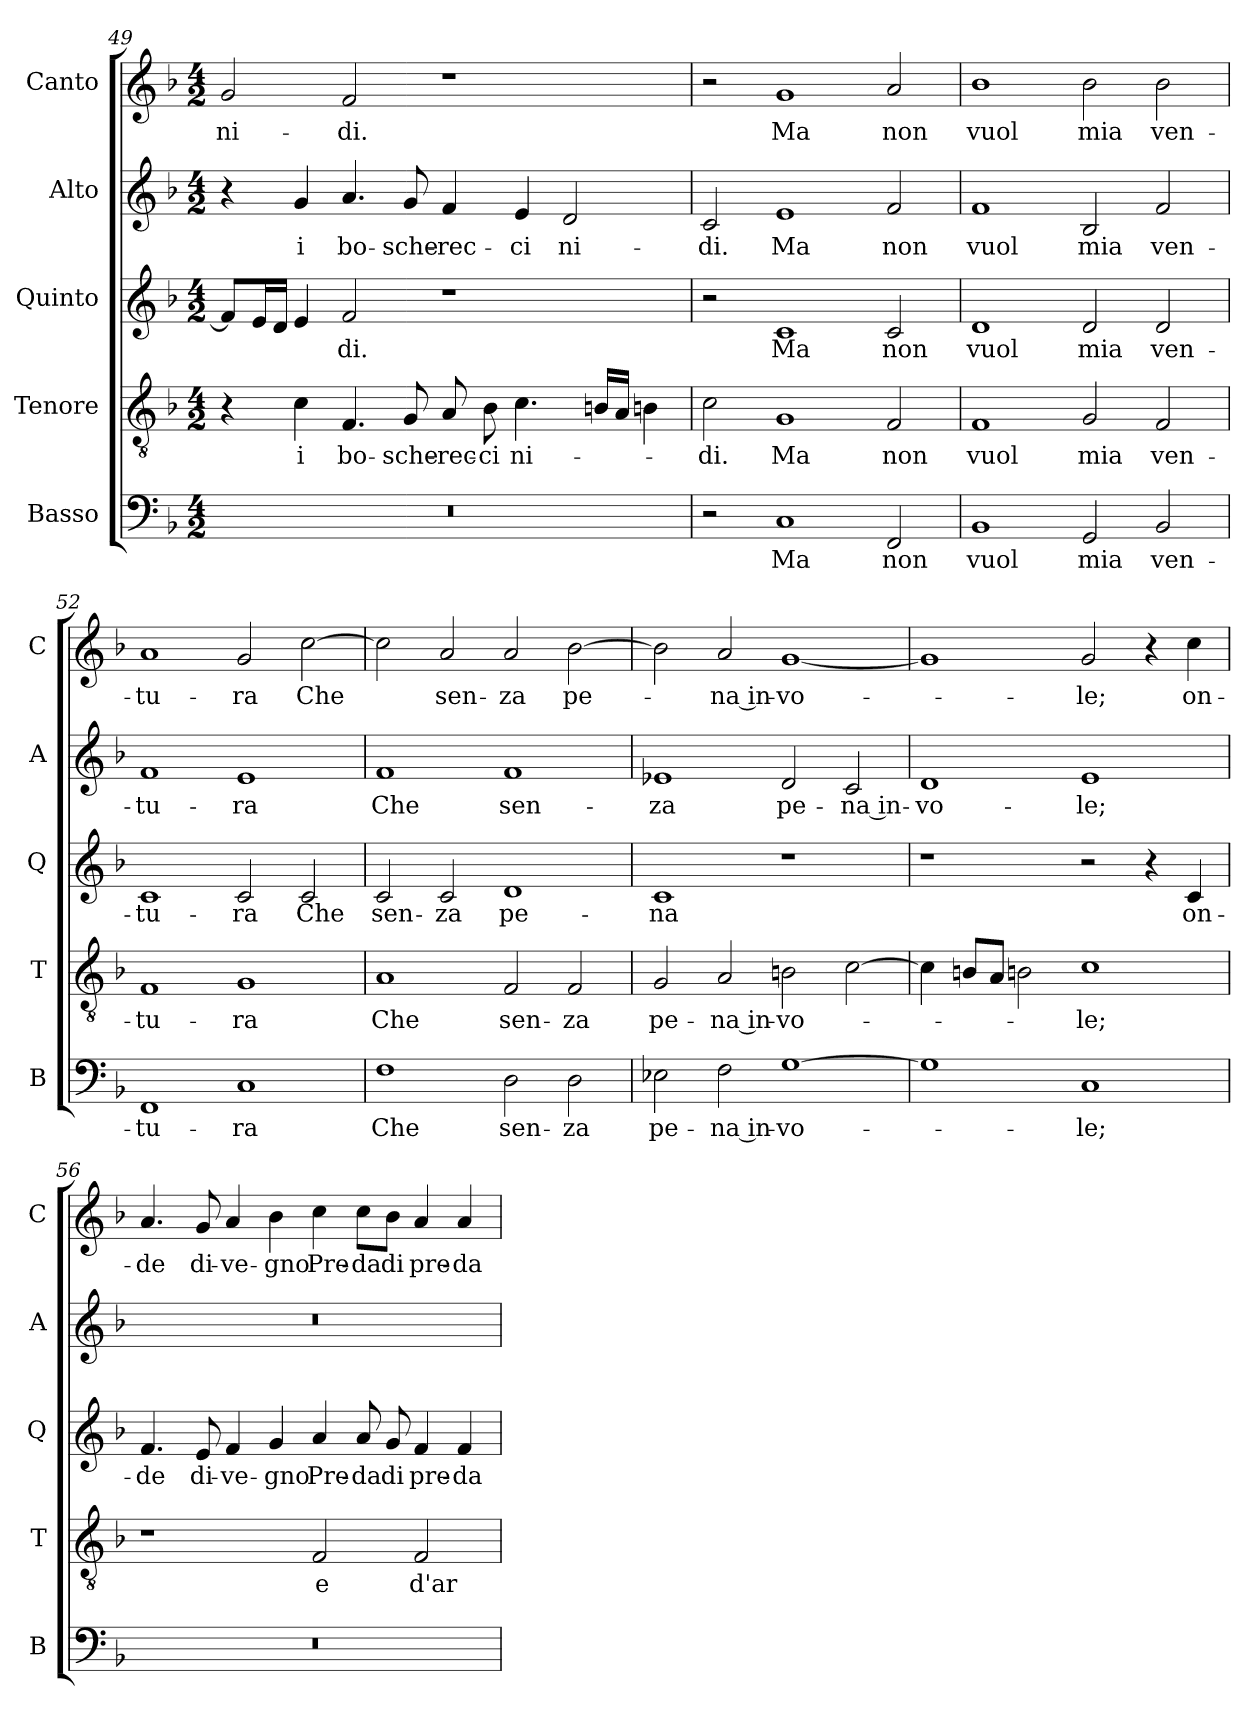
**kern	**text	**kern	**text	**kern	**text	**kern	**text	**kern	**text
*part5	*part5	*part4	*part4	*part3	*part3	*part2	*part2	*part1	*part1
*staff5	*staff5	*staff4	*staff4	*staff3	*staff3	*staff2	*staff2	*staff1	*staff1
*I"Basso	*	*I"Tenore	*	*I"Quinto	*	*I"Alto	*	*I"Canto	*
*I'B	*	*I'T	*	*I'Q	*	*I'A	*	*I'C	*
*clefF4	*	*clefGv2	*	*clefG2	*	*clefG2	*	*clefG2	*
*k[b-]	*	*k[b-]	*	*k[b-]	*	*k[b-]	*	*k[b-]	*
*d:	*	*d:	*	*d:	*	*d:	*	*d:	*
*M4/2	*	*M4/2	*	*M4/2	*	*M4/2	*	*M4/2	*
=49	=49	=49	=49	=49	=49	=49	=49	=49	=49
0r	.	4r	.	8fL]	.	4r	.	2g	ni-
.	.	.	.	16eL	.	.	.	.	.
.	.	.	.	16dJJ	.	.	.	.	.
.	.	4c	i	4e	.	4g	i	.	.
.	.	4.F	bo-	2f	-di.	4.a	bo-	2f	-di.
.	.	8G	-sche-	.	.	8g	-sche-	.	.
.	.	8A	-rec-	1r	.	4f	-rec-	1r	.
.	.	8B-	-ci	.	.	.	.	.	.
.	.	4.c	ni-	.	.	4e	-ci	.	.
.	.	.	.	.	.	2d	ni-	.	.
.	.	16BnLL	.	.	.	.	.	.	.
.	.	16AJJ	.	.	.	.	.	.	.
.	.	4Bn	.	.	.	.	.	.	.
=50	=50	=50	=50	=50	=50	=50	=50	=50	=50
2r	.	2c	-di.	2r	.	2c	-di.	2r	.
1C	Ma	1G	Ma	1c	Ma	1e	Ma	1g	Ma
2FF	non	2F	non	2c	non	2f	non	2a	non
=51	=51	=51	=51	=51	=51	=51	=51	=51	=51
1BB-	vuol	1F	vuol	1d	vuol	1f	vuol	1b-	vuol
2GG	mia	2G	mia	2d	mia	2B-	mia	2b-	mia
2BB-	ven-	2F	ven-	2d	ven-	2f	ven-	2b-	ven-
=52	=52	=52	=52	=52	=52	=52	=52	=52	=52
1FF	-tu-	1F	-tu-	1c	-tu-	1f	-tu-	1a	-tu-
1C	-ra	1G	-ra	2c	-ra	1e	-ra	2g	-ra
.	.	.	.	2c	Che	.	.	[2cc	Che
=53	=53	=53	=53	=53	=53	=53	=53	=53	=53
1F	Che	1A	Che	2c	sen-	1f	Che	2cc]	.
.	.	.	.	2c	-za	.	.	2a	sen-
2D	sen-	2F	sen-	1d	pe-	1f	sen-	2a	-za
2D	-za	2F	-za	.	.	.	.	[2b-	pe-
=54	=54	=54	=54	=54	=54	=54	=54	=54	=54
2E-X	pe-	2G	pe-	1c	-na	1e-X	-za	2b-]	.
2F	-na in-	2A	-na in-	.	.	.	.	2a	-na in-
[1G	-vo-	2Bn	-vo-	1r	.	2d	pe-	[1g	-vo-
.	.	[2c	.	.	.	2c	-na in-	.	.
=55	=55	=55	=55	=55	=55	=55	=55	=55	=55
1G]	.	4c]	.	1r	.	1d	-vo-	1g]	.
.	.	8BnL	.	.	.	.	.	.	.
.	.	8AJ	.	.	.	.	.	.	.
.	.	2Bn	.	.	.	.	.	.	.
1C	-le;	1c	-le;	2r	.	1e	-le;	2g	-le;
.	.	.	.	4r	.	.	.	4r	.
.	.	.	.	4c	on-	.	.	4cc	on-
=56	=56	=56	=56	=56	=56	=56	=56	=56	=56
0r	.	1r	.	4.f	-de	0r	.	4.a	-de
.	.	.	.	8e	di-	.	.	8g	di-
.	.	.	.	4f	-ve-	.	.	4a	-ve-
.	.	.	.	4g	-gno	.	.	4b-	-gno
.	.	2F	e	4a	Pre-	.	.	4cc	Pre-
.	.	.	.	8a	-da	.	.	8cc\L	-da
.	.	.	.	8g	di	.	.	8b-\J	di
.	.	2F	d'ar-	4f	pre-	.	.	4a	pre-
.	.	.	.	4f	-da-	.	.	4a	-da-
=	=	=	=	=	=	=	=	=	=
*-	*-	*-	*-	*-	*-	*-	*-	*-	*-
